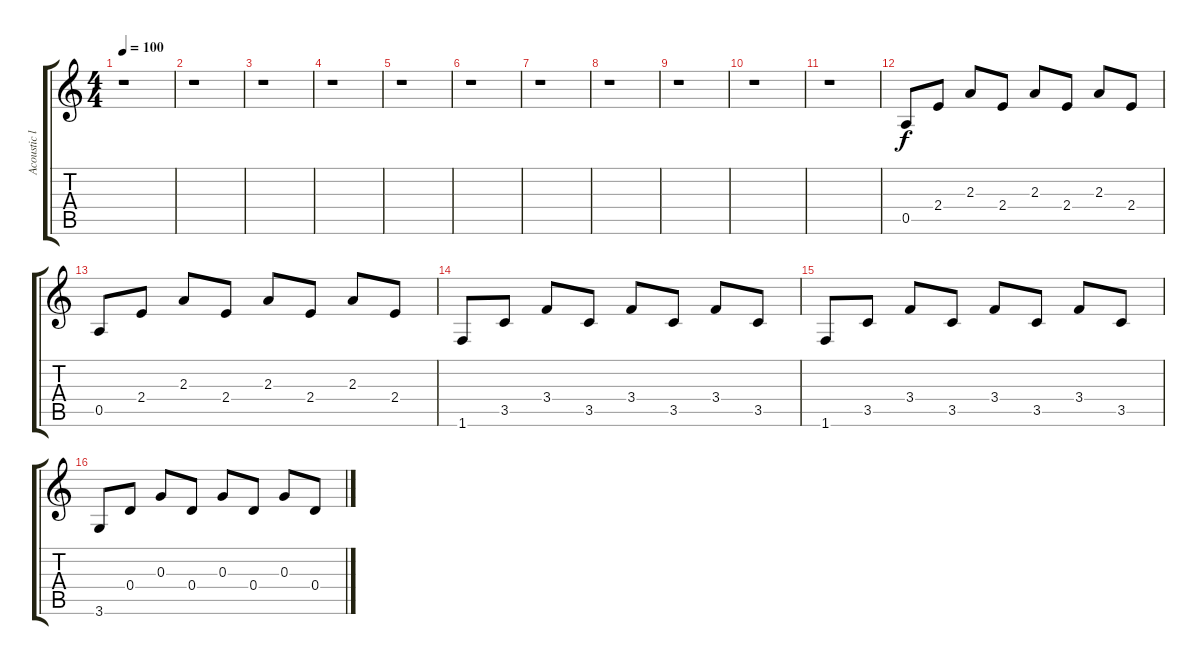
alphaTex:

\track ("Acoustic lead" "Acoustic l") {instrument acousticguitarsteel}
\staff {score tabs}
\tuning (E4 B3 G3 D3 A2 E2) {hide}
\ts (4 4)
\tempo 100
\clef g2
\ks c
r.1{dy f} |
r.1 |
r.1 |
r.1 |
r.1 |
r.1 |
r.1 |
r.1 |
r.1 |
r.1 |
r.1 |
0.5.8 2.4.8 2.3.8 2.4.8 2.3.8 2.4.8 2.3.8 2.4.8 |
0.5.8 2.4.8 2.3.8 2.4.8 2.3.8 2.4.8 2.3.8 2.4.8 |
1.6.8 3.5.8 3.4.8 3.5.8 3.4.8 3.5.8 3.4.8 3.5.8 |
1.6.8 3.5.8 3.4.8 3.5.8 3.4.8 3.5.8 3.4.8 3.5.8 |
3.6.8 0.4.8 0.3.8 0.4.8 0.3.8 0.4.8 0.3.8 0.4.8
